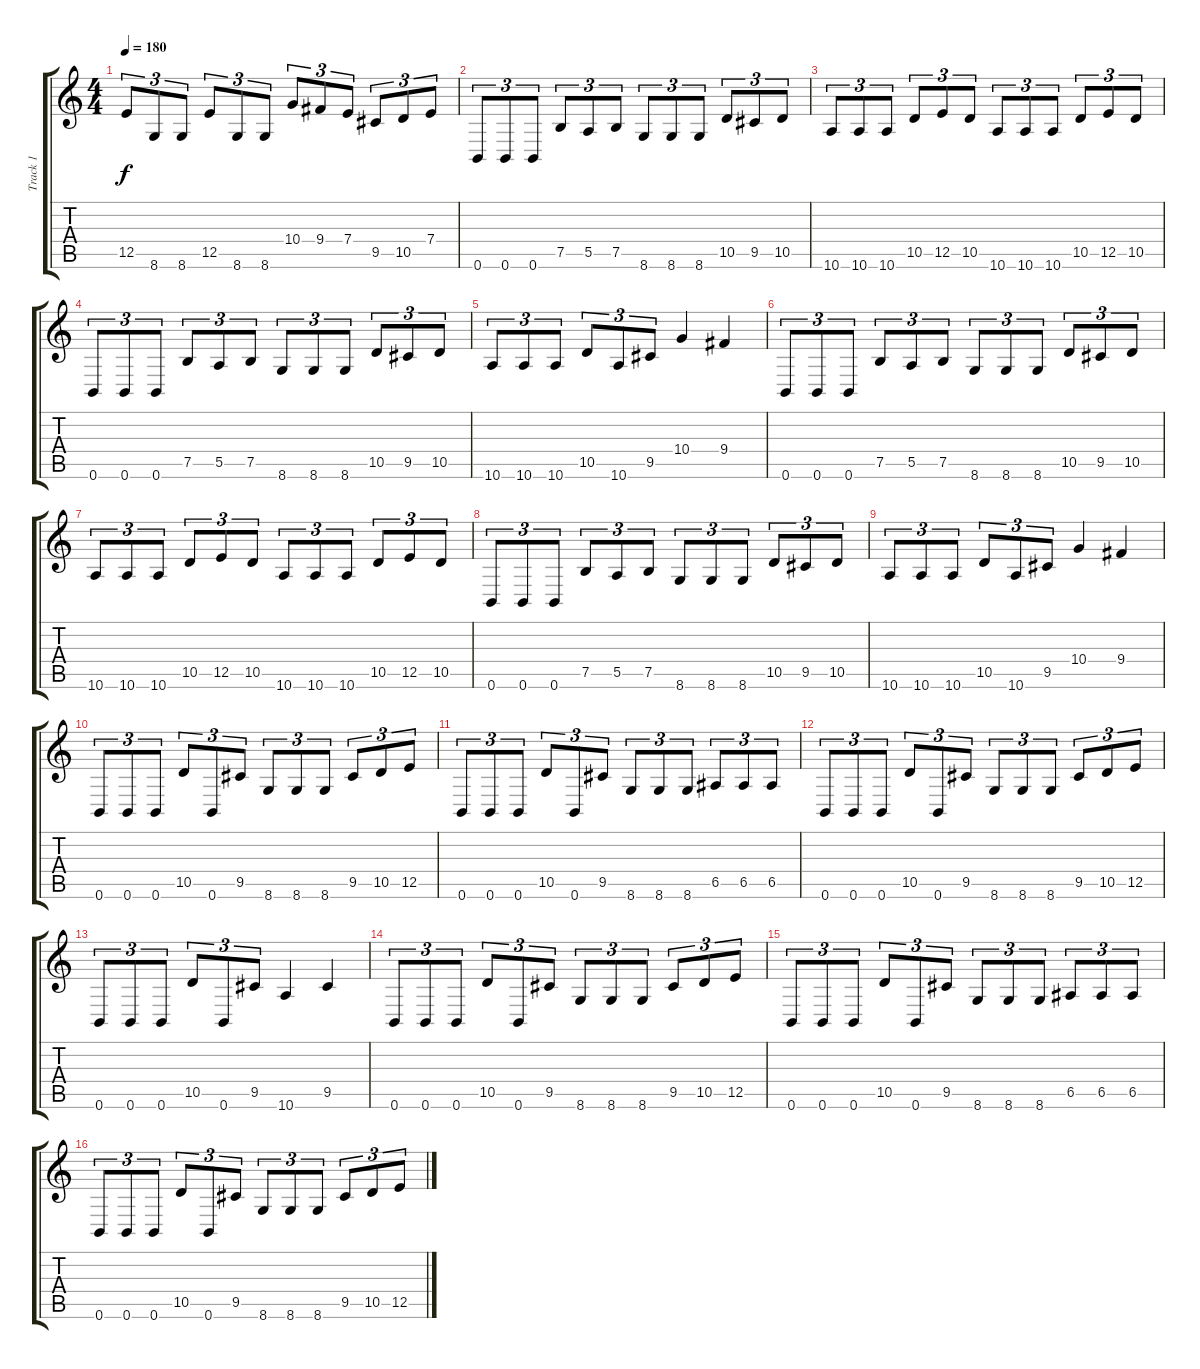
\track ("Track 1" "Track 1") {instrument distortionguitar}
\staff {score tabs}
\tuning (B3 Gb3 D3 A2 E2 B1) {hide}
\ts (4 4)
\tempo 180
\clef g2
\ks c
12.5.8{tu (3 2) dy f} 8.6.8{tu (3 2)} 8.6.8{tu (3 2)} 12.5.8{tu (3 2)} 8.6.8{tu (3 2)} 8.6.8{tu (3 2)} 10.4.8{tu (3 2)} 9.4.8{tu (3 2)} 7.4.8{tu (3 2)} 9.5.8{tu (3 2)} 10.5.8{tu (3 2)} 7.4.8{tu (3 2)} |
0.6.8{tu (3 2)} 0.6.8{tu (3 2)} 0.6.8{tu (3 2)} 7.5.8{tu (3 2)} 5.5.8{tu (3 2)} 7.5.8{tu (3 2)} 8.6.8{tu (3 2)} 8.6.8{tu (3 2)} 8.6.8{tu (3 2)} 10.5.8{tu (3 2)} 9.5.8{tu (3 2)} 10.5.8{tu (3 2)} |
10.6.8{tu (3 2)} 10.6.8{tu (3 2)} 10.6.8{tu (3 2)} 10.5.8{tu (3 2)} 12.5.8{tu (3 2)} 10.5.8{tu (3 2)} 10.6.8{tu (3 2)} 10.6.8{tu (3 2)} 10.6.8{tu (3 2)} 10.5.8{tu (3 2)} 12.5.8{tu (3 2)} 10.5.8{tu (3 2)} |
0.6.8{tu (3 2)} 0.6.8{tu (3 2)} 0.6.8{tu (3 2)} 7.5.8{tu (3 2)} 5.5.8{tu (3 2)} 7.5.8{tu (3 2)} 8.6.8{tu (3 2)} 8.6.8{tu (3 2)} 8.6.8{tu (3 2)} 10.5.8{tu (3 2)} 9.5.8{tu (3 2)} 10.5.8{tu (3 2)} |
10.6.8{tu (3 2)} 10.6.8{tu (3 2)} 10.6.8{tu (3 2)} 10.5.8{tu (3 2)} 10.6.8{tu (3 2)} 9.5.8{tu (3 2)} 10.4.4 9.4.4 |
0.6.8{tu (3 2)} 0.6.8{tu (3 2)} 0.6.8{tu (3 2)} 7.5.8{tu (3 2)} 5.5.8{tu (3 2)} 7.5.8{tu (3 2)} 8.6.8{tu (3 2)} 8.6.8{tu (3 2)} 8.6.8{tu (3 2)} 10.5.8{tu (3 2)} 9.5.8{tu (3 2)} 10.5.8{tu (3 2)} |
10.6.8{tu (3 2)} 10.6.8{tu (3 2)} 10.6.8{tu (3 2)} 10.5.8{tu (3 2)} 12.5.8{tu (3 2)} 10.5.8{tu (3 2)} 10.6.8{tu (3 2)} 10.6.8{tu (3 2)} 10.6.8{tu (3 2)} 10.5.8{tu (3 2)} 12.5.8{tu (3 2)} 10.5.8{tu (3 2)} |
0.6.8{tu (3 2)} 0.6.8{tu (3 2)} 0.6.8{tu (3 2)} 7.5.8{tu (3 2)} 5.5.8{tu (3 2)} 7.5.8{tu (3 2)} 8.6.8{tu (3 2)} 8.6.8{tu (3 2)} 8.6.8{tu (3 2)} 10.5.8{tu (3 2)} 9.5.8{tu (3 2)} 10.5.8{tu (3 2)} |
10.6.8{tu (3 2)} 10.6.8{tu (3 2)} 10.6.8{tu (3 2)} 10.5.8{tu (3 2)} 10.6.8{tu (3 2)} 9.5.8{tu (3 2)} 10.4.4 9.4.4 |
0.6.8{tu (3 2)} 0.6.8{tu (3 2)} 0.6.8{tu (3 2)} 10.5.8{tu (3 2)} 0.6.8{tu (3 2)} 9.5.8{tu (3 2)} 8.6.8{tu (3 2)} 8.6.8{tu (3 2)} 8.6.8{tu (3 2)} 9.5.8{tu (3 2)} 10.5.8{tu (3 2)} 12.5.8{tu (3 2)} |
0.6.8{tu (3 2)} 0.6.8{tu (3 2)} 0.6.8{tu (3 2)} 10.5.8{tu (3 2)} 0.6.8{tu (3 2)} 9.5.8{tu (3 2)} 8.6.8{tu (3 2)} 8.6.8{tu (3 2)} 8.6.8{tu (3 2)} 6.5.8{tu (3 2)} 6.5.8{tu (3 2)} 6.5.8{tu (3 2)} |
0.6.8{tu (3 2)} 0.6.8{tu (3 2)} 0.6.8{tu (3 2)} 10.5.8{tu (3 2)} 0.6.8{tu (3 2)} 9.5.8{tu (3 2)} 8.6.8{tu (3 2)} 8.6.8{tu (3 2)} 8.6.8{tu (3 2)} 9.5.8{tu (3 2)} 10.5.8{tu (3 2)} 12.5.8{tu (3 2)} |
0.6.8{tu (3 2)} 0.6.8{tu (3 2)} 0.6.8{tu (3 2)} 10.5.8{tu (3 2)} 0.6.8{tu (3 2)} 9.5.8{tu (3 2)} 10.6.4 9.5.4 |
0.6.8{tu (3 2)} 0.6.8{tu (3 2)} 0.6.8{tu (3 2)} 10.5.8{tu (3 2)} 0.6.8{tu (3 2)} 9.5.8{tu (3 2)} 8.6.8{tu (3 2)} 8.6.8{tu (3 2)} 8.6.8{tu (3 2)} 9.5.8{tu (3 2)} 10.5.8{tu (3 2)} 12.5.8{tu (3 2)} |
0.6.8{tu (3 2)} 0.6.8{tu (3 2)} 0.6.8{tu (3 2)} 10.5.8{tu (3 2)} 0.6.8{tu (3 2)} 9.5.8{tu (3 2)} 8.6.8{tu (3 2)} 8.6.8{tu (3 2)} 8.6.8{tu (3 2)} 6.5.8{tu (3 2)} 6.5.8{tu (3 2)} 6.5.8{tu (3 2)} |
0.6.8{tu (3 2)} 0.6.8{tu (3 2)} 0.6.8{tu (3 2)} 10.5.8{tu (3 2)} 0.6.8{tu (3 2)} 9.5.8{tu (3 2)} 8.6.8{tu (3 2)} 8.6.8{tu (3 2)} 8.6.8{tu (3 2)} 9.5.8{tu (3 2)} 10.5.8{tu (3 2)} 12.5.8{tu (3 2)}
